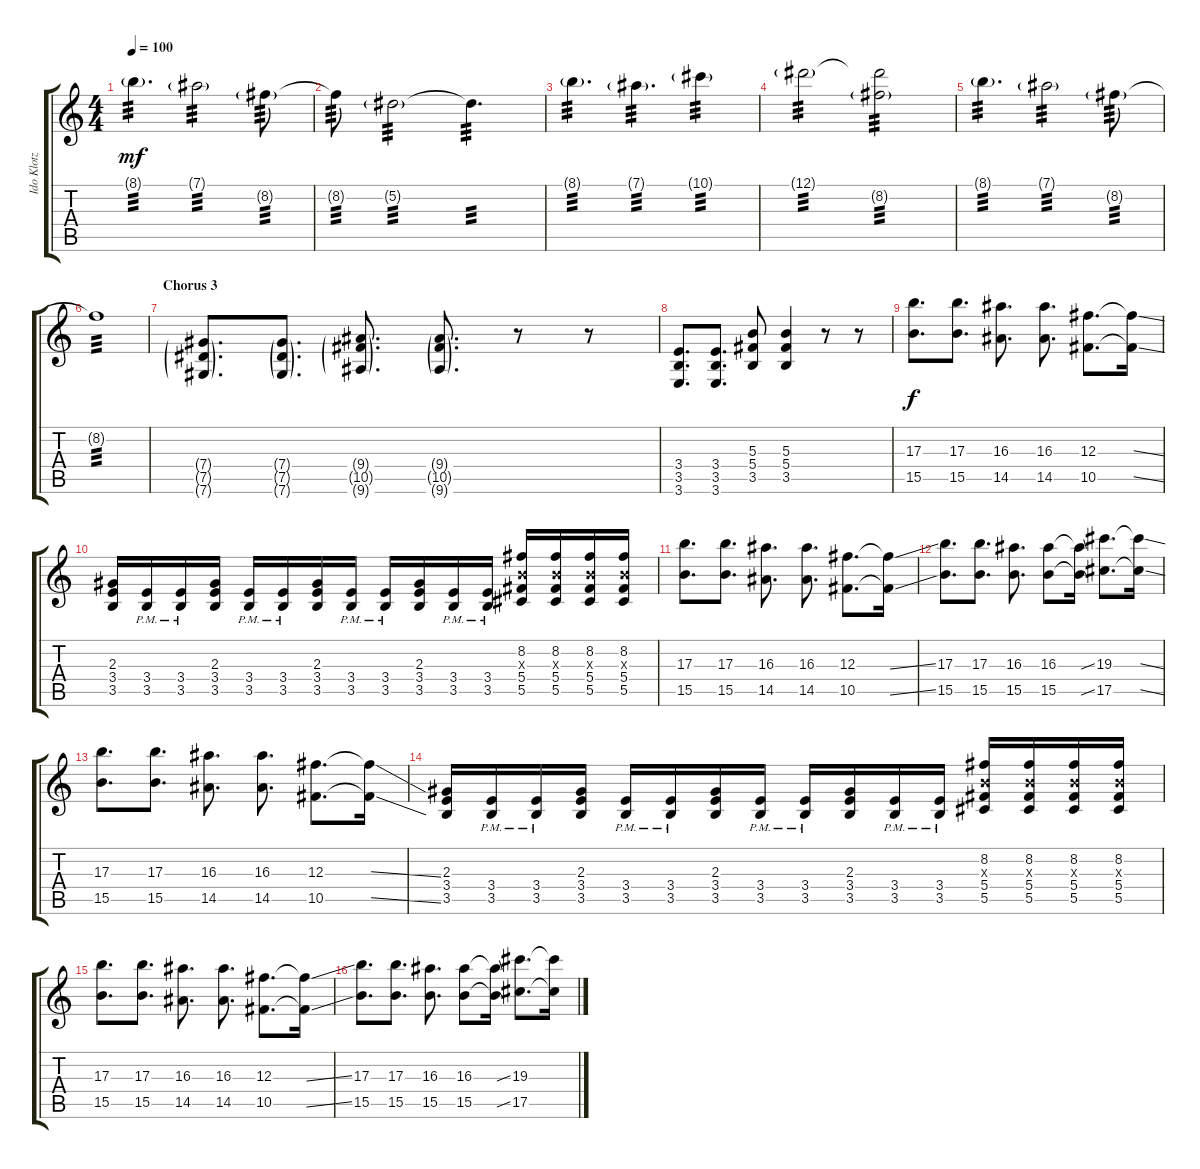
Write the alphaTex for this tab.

\track ("Ido Klotz" "Ido Klotz") {instrument overdrivenguitar}
\staff {score tabs}
\tuning (Eb4 Bb3 Gb3 Db3 Ab2 Db2) {hide}
\ts (4 4)
\tempo 100
\clef g2
\ks c
8.1{g}.4{d tp 3 dy mf} 7.1{g}.2{tp 3} 8.2{g}.8{tp 3} |
8.2{t}.8{tp 3} 5.2{g}.2{tp 3} 5.2{t}.4{d tp 3} |
8.1{g}.4{d tp 3} 7.1{g}.4{d tp 3} 10.1{g}.4{tp 3} |
12.1{g}.2{tp 3} (12.1{t} 8.2{g}).2{tp 3} |
8.1{g}.4{d tp 3} 7.1{g}.2{tp 3} 8.2{g}.8{tp 3} |
8.2{t}.1{tp 3} |
\section ("" "Chorus 3")
(7.4{g} 7.5{g} 7.6{g}).8{d} (7.4{g} 7.5{g} 7.6{g}).8{d} (9.4{g} 10.5{g} 9.6{g}).8{d} (9.4{g} 10.5{g} 9.6{g}).8{d} r.8 r.8 |
(3.4 3.5 3.6).8{d} (3.4 3.5 3.6).8{d} (5.3 5.4 3.5).8 (5.3 5.4 3.5).4 r.8 r.8 |
(17.3 15.5).8{d dy f} (17.3 15.5).8{d} (16.3 14.5).8{d} (16.3 14.5).8{d} (12.3 10.5).8{d} (12.3{ss t} 10.5{ss t}).16 |
(2.3 3.4 3.5).16 (3.4{pm} 3.5{pm}).16 (3.4{pm} 3.5{pm}).16 (2.3 3.4 3.5).16 (3.4{pm} 3.5{pm}).16 (3.4{pm} 3.5{pm}).16 (2.3 3.4 3.5).16 (3.4{pm} 3.5{pm}).16 (3.4{pm} 3.5{pm}).16 (2.3 3.4 3.5).16 (3.4{pm} 3.5{pm}).16 (3.4{pm} 3.5{pm}).16 (8.2 5.3{x} 5.4 5.5).16 (8.2 5.3{x} 5.4 5.5).16 (8.2 5.3{x} 5.4 5.5).16 (8.2 5.3{x} 5.4 5.5).16 |
(17.3 15.5).8{d} (17.3 15.5).8{d} (16.3 14.5).8{d} (16.3 14.5).8{d} (12.3 10.5).8{d} (12.3{ss t} 10.5{ss t}).16 |
(17.3 15.5).8{d} (17.3 15.5).8{d} (16.3 15.5).8{d} (16.3 15.5).8 (16.3{ss t} 15.5{ss t}).16 (19.3 17.5).8{d} (19.3{ss t} 17.5{ss t}).16 |
(17.3 15.5).8{d} (17.3 15.5).8{d} (16.3 14.5).8{d} (16.3 14.5).8{d} (12.3 10.5).8{d} (12.3{ss t} 10.5{ss t}).16 |
(2.3 3.4 3.5).16 (3.4{pm} 3.5{pm}).16 (3.4{pm} 3.5{pm}).16 (2.3 3.4 3.5).16 (3.4{pm} 3.5{pm}).16 (3.4{pm} 3.5{pm}).16 (2.3 3.4 3.5).16 (3.4{pm} 3.5{pm}).16 (3.4{pm} 3.5{pm}).16 (2.3 3.4 3.5).16 (3.4{pm} 3.5{pm}).16 (3.4{pm} 3.5{pm}).16 (8.2 5.3{x} 5.4 5.5).16 (8.2 5.3{x} 5.4 5.5).16 (8.2 5.3{x} 5.4 5.5).16 (8.2 5.3{x} 5.4 5.5).16 |
(17.3 15.5).8{d} (17.3 15.5).8{d} (16.3 14.5).8{d} (16.3 14.5).8{d} (12.3 10.5).8{d} (12.3{ss t} 10.5{ss t}).16 |
(17.3 15.5).8{d} (17.3 15.5).8{d} (16.3 15.5).8{d} (16.3 15.5).8 (16.3{ss t} 15.5{ss t}).16 (19.3 17.5).8{d} (19.3{ss t} 17.5{ss t}).16
